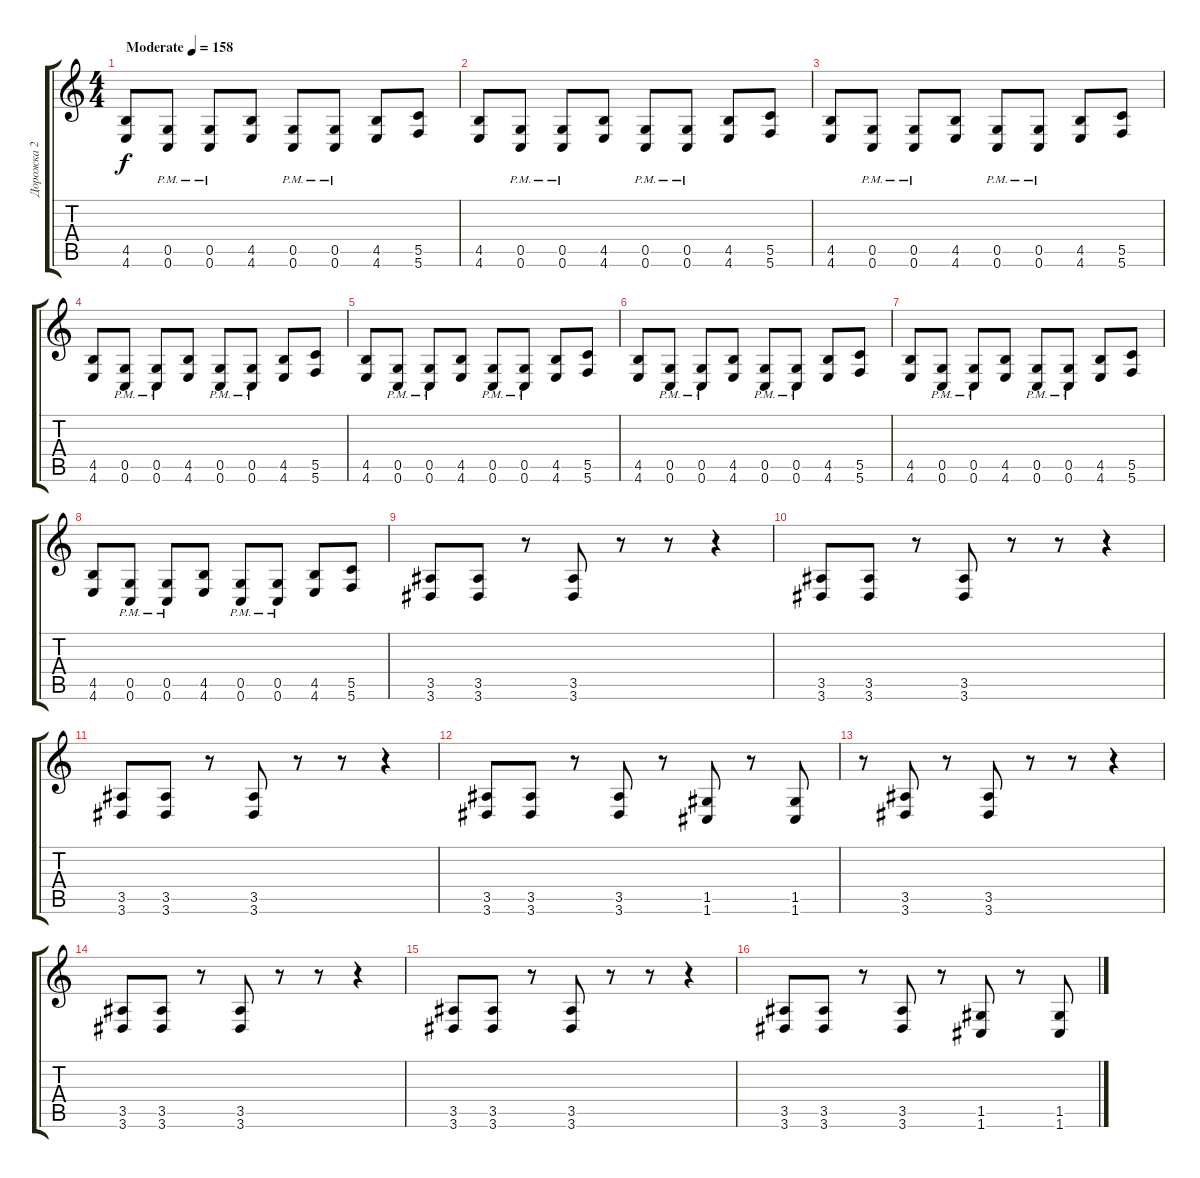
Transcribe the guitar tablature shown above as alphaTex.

\track ("Дорожка 2" "Дорожка 2") {instrument distortionguitar}
\staff {score tabs}
\tuning (D4 A3 F3 C3 G2 C2) {hide}
\ts (4 4)
\tempo (158 "Moderate")
\clef g2
\ks c
(4.5 4.6).8{dy f instrument distortionguitar} (0.5{pm} 0.6{pm}).8 (0.5{pm} 0.6{pm}).8 (4.5 4.6).8 (0.5{pm} 0.6{pm}).8 (0.5{pm} 0.6{pm}).8 (4.5 4.6).8 (5.5 5.6).8 |
(4.5 4.6).8 (0.5{pm} 0.6{pm}).8 (0.5{pm} 0.6{pm}).8 (4.5 4.6).8 (0.5{pm} 0.6{pm}).8 (0.5{pm} 0.6{pm}).8 (4.5 4.6).8 (5.5 5.6).8 |
(4.5 4.6).8 (0.5{pm} 0.6{pm}).8 (0.5{pm} 0.6{pm}).8 (4.5 4.6).8 (0.5{pm} 0.6{pm}).8 (0.5{pm} 0.6{pm}).8 (4.5 4.6).8 (5.5 5.6).8 |
(4.5 4.6).8 (0.5{pm} 0.6{pm}).8 (0.5{pm} 0.6{pm}).8 (4.5 4.6).8 (0.5{pm} 0.6{pm}).8 (0.5{pm} 0.6{pm}).8 (4.5 4.6).8 (5.5 5.6).8 |
(4.5 4.6).8 (0.5{pm} 0.6{pm}).8 (0.5{pm} 0.6{pm}).8 (4.5 4.6).8 (0.5{pm} 0.6{pm}).8 (0.5{pm} 0.6{pm}).8 (4.5 4.6).8 (5.5 5.6).8 |
(4.5 4.6).8 (0.5{pm} 0.6{pm}).8 (0.5{pm} 0.6{pm}).8 (4.5 4.6).8 (0.5{pm} 0.6{pm}).8 (0.5{pm} 0.6{pm}).8 (4.5 4.6).8 (5.5 5.6).8 |
(4.5 4.6).8 (0.5{pm} 0.6{pm}).8 (0.5{pm} 0.6{pm}).8 (4.5 4.6).8 (0.5{pm} 0.6{pm}).8 (0.5{pm} 0.6{pm}).8 (4.5 4.6).8 (5.5 5.6).8 |
(4.5 4.6).8 (0.5{pm} 0.6{pm}).8 (0.5{pm} 0.6{pm}).8 (4.5 4.6).8 (0.5{pm} 0.6{pm}).8 (0.5{pm} 0.6{pm}).8 (4.5 4.6).8 (5.5 5.6).8 |
(3.5 3.6).8 (3.5 3.6).8 r.8 (3.5 3.6).8 r.8 r.8 r.4 |
(3.5 3.6).8 (3.5 3.6).8 r.8 (3.5 3.6).8 r.8 r.8 r.4 |
(3.5 3.6).8 (3.5 3.6).8 r.8 (3.5 3.6).8 r.8 r.8 r.4 |
(3.5 3.6).8 (3.5 3.6).8 r.8 (3.5 3.6).8 r.8 (1.5 1.6).8 r.8 (1.5 1.6).8 |
r.8 (3.5 3.6).8 r.8 (3.5 3.6).8 r.8 r.8 r.4 |
(3.5 3.6).8 (3.5 3.6).8 r.8 (3.5 3.6).8 r.8 r.8 r.4 |
(3.5 3.6).8 (3.5 3.6).8 r.8 (3.5 3.6).8 r.8 r.8 r.4 |
(3.5 3.6).8 (3.5 3.6).8 r.8 (3.5 3.6).8 r.8 (1.5 1.6).8 r.8 (1.5 1.6).8
